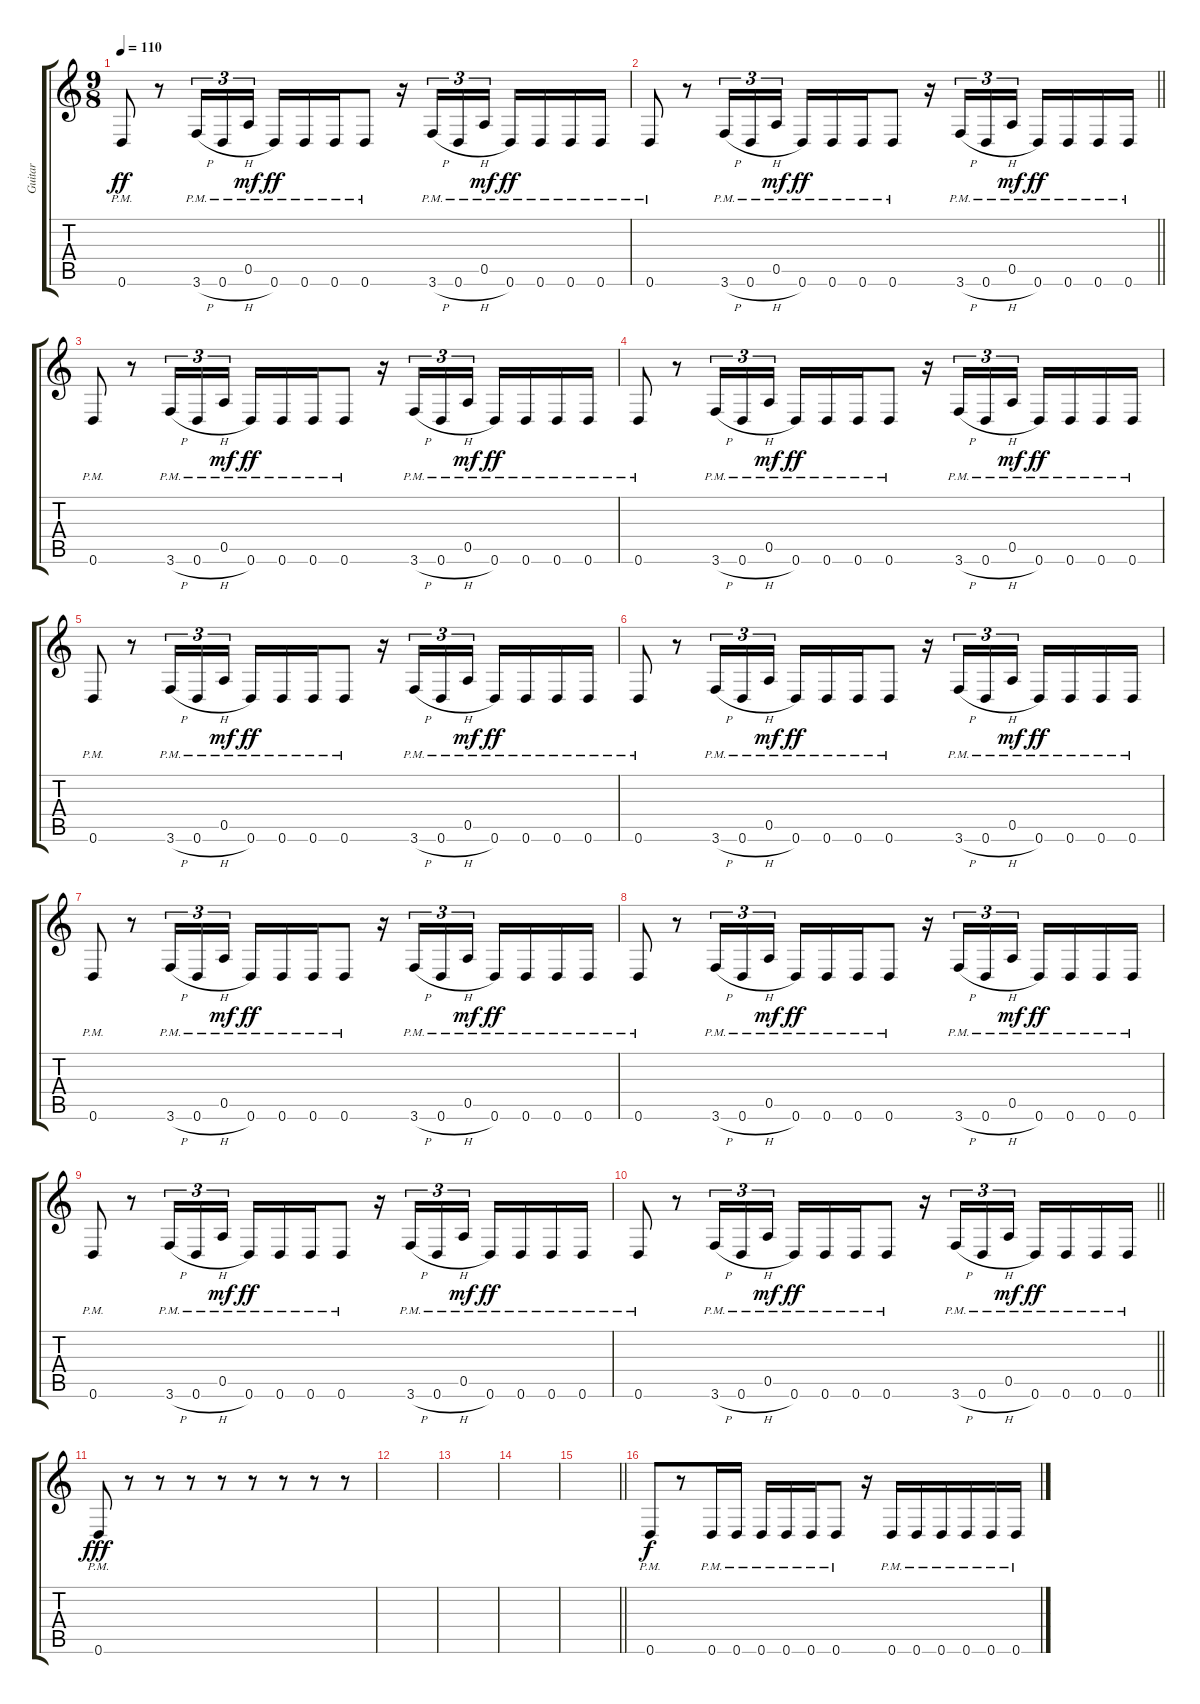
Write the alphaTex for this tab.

\track ("Guitar" "Guitar") {instrument distortionguitar}
\staff {score tabs}
\tuning (E4 B3 G3 D3 A2 D2) {hide}
\ts (9 8)
\tempo 110
\clef g2
\ks c
0.6{pm}.8{dy ff} r.8 3.6{h pm}.16{tu (3 2)} 0.6{h pm}.16{tu (3 2)} 0.5{pm}.16{tu (3 2) dy mf} 0.6{pm}.16{dy ff} 0.6{pm}.16 0.6{pm}.16 0.6{pm}.8 r.16 3.6{h pm}.16{tu (3 2)} 0.6{h pm}.16{tu (3 2)} 0.5{pm}.16{tu (3 2) dy mf beam splitsecondary} 0.6{pm}.16{dy ff} 0.6{pm}.16 0.6{pm}.16 0.6{pm}.16 |
\barLineRight lightlight
0.6{pm}.8 r.8 3.6{h pm}.16{tu (3 2)} 0.6{h pm}.16{tu (3 2)} 0.5{pm}.16{tu (3 2) dy mf} 0.6{pm}.16{dy ff} 0.6{pm}.16 0.6{pm}.16 0.6{pm}.8 r.16 3.6{h pm}.16{tu (3 2)} 0.6{h pm}.16{tu (3 2)} 0.5{pm}.16{tu (3 2) dy mf beam splitsecondary} 0.6{pm}.16{dy ff} 0.6{pm}.16 0.6{pm}.16 0.6{pm}.16 |
0.6{pm}.8 r.8 3.6{h pm}.16{tu (3 2)} 0.6{h pm}.16{tu (3 2)} 0.5{pm}.16{tu (3 2) dy mf} 0.6{pm}.16{dy ff} 0.6{pm}.16 0.6{pm}.16 0.6{pm}.8 r.16 3.6{h pm}.16{tu (3 2)} 0.6{h pm}.16{tu (3 2)} 0.5{pm}.16{tu (3 2) dy mf beam splitsecondary} 0.6{pm}.16{dy ff} 0.6{pm}.16 0.6{pm}.16 0.6{pm}.16 |
0.6{pm}.8 r.8 3.6{h pm}.16{tu (3 2)} 0.6{h pm}.16{tu (3 2)} 0.5{pm}.16{tu (3 2) dy mf} 0.6{pm}.16{dy ff} 0.6{pm}.16 0.6{pm}.16 0.6{pm}.8 r.16 3.6{h pm}.16{tu (3 2)} 0.6{h pm}.16{tu (3 2)} 0.5{pm}.16{tu (3 2) dy mf beam splitsecondary} 0.6{pm}.16{dy ff} 0.6{pm}.16 0.6{pm}.16 0.6{pm}.16 |
0.6{pm}.8 r.8 3.6{h pm}.16{tu (3 2)} 0.6{h pm}.16{tu (3 2)} 0.5{pm}.16{tu (3 2) dy mf} 0.6{pm}.16{dy ff} 0.6{pm}.16 0.6{pm}.16 0.6{pm}.8 r.16 3.6{h pm}.16{tu (3 2)} 0.6{h pm}.16{tu (3 2)} 0.5{pm}.16{tu (3 2) dy mf beam splitsecondary} 0.6{pm}.16{dy ff} 0.6{pm}.16 0.6{pm}.16 0.6{pm}.16 |
0.6{pm}.8 r.8 3.6{h pm}.16{tu (3 2)} 0.6{h pm}.16{tu (3 2)} 0.5{pm}.16{tu (3 2) dy mf} 0.6{pm}.16{dy ff} 0.6{pm}.16 0.6{pm}.16 0.6{pm}.8 r.16 3.6{h pm}.16{tu (3 2)} 0.6{h pm}.16{tu (3 2)} 0.5{pm}.16{tu (3 2) dy mf beam splitsecondary} 0.6{pm}.16{dy ff} 0.6{pm}.16 0.6{pm}.16 0.6{pm}.16 |
0.6{pm}.8 r.8 3.6{h pm}.16{tu (3 2)} 0.6{h pm}.16{tu (3 2)} 0.5{pm}.16{tu (3 2) dy mf} 0.6{pm}.16{dy ff} 0.6{pm}.16 0.6{pm}.16 0.6{pm}.8 r.16 3.6{h pm}.16{tu (3 2)} 0.6{h pm}.16{tu (3 2)} 0.5{pm}.16{tu (3 2) dy mf beam splitsecondary} 0.6{pm}.16{dy ff} 0.6{pm}.16 0.6{pm}.16 0.6{pm}.16 |
0.6{pm}.8 r.8 3.6{h pm}.16{tu (3 2)} 0.6{h pm}.16{tu (3 2)} 0.5{pm}.16{tu (3 2) dy mf} 0.6{pm}.16{dy ff} 0.6{pm}.16 0.6{pm}.16 0.6{pm}.8 r.16 3.6{h pm}.16{tu (3 2)} 0.6{h pm}.16{tu (3 2)} 0.5{pm}.16{tu (3 2) dy mf beam splitsecondary} 0.6{pm}.16{dy ff} 0.6{pm}.16 0.6{pm}.16 0.6{pm}.16 |
0.6{pm}.8 r.8 3.6{h pm}.16{tu (3 2)} 0.6{h pm}.16{tu (3 2)} 0.5{pm}.16{tu (3 2) dy mf} 0.6{pm}.16{dy ff} 0.6{pm}.16 0.6{pm}.16 0.6{pm}.8 r.16 3.6{h pm}.16{tu (3 2)} 0.6{h pm}.16{tu (3 2)} 0.5{pm}.16{tu (3 2) dy mf beam splitsecondary} 0.6{pm}.16{dy ff} 0.6{pm}.16 0.6{pm}.16 0.6{pm}.16 |
\barLineRight lightlight
0.6{pm}.8 r.8 3.6{h pm}.16{tu (3 2)} 0.6{h pm}.16{tu (3 2)} 0.5{pm}.16{tu (3 2) dy mf} 0.6{pm}.16{dy ff} 0.6{pm}.16 0.6{pm}.16 0.6{pm}.8 r.16 3.6{h pm}.16{tu (3 2)} 0.6{h pm}.16{tu (3 2)} 0.5{pm}.16{tu (3 2) dy mf beam splitsecondary} 0.6{pm}.16{dy ff} 0.6{pm}.16 0.6{pm}.16 0.6{pm}.16 |
\section ("" "")
0.6{pm}.8{dy fff} r.8 r.8 r.8 r.8 r.8 r.8 r.8 r.8 |
|
|
|
\barLineRight lightlight
|
\section ("" "")
0.6{pm}.8{dy f} r.8 0.6{pm}.16 0.6{pm}.16 0.6{pm}.16 0.6{pm}.16 0.6{pm}.16 0.6{pm}.8 r.16 0.6{pm}.16 0.6{pm}.16 0.6{pm}.16 0.6{pm}.16 0.6{pm}.16 0.6{pm}.16
